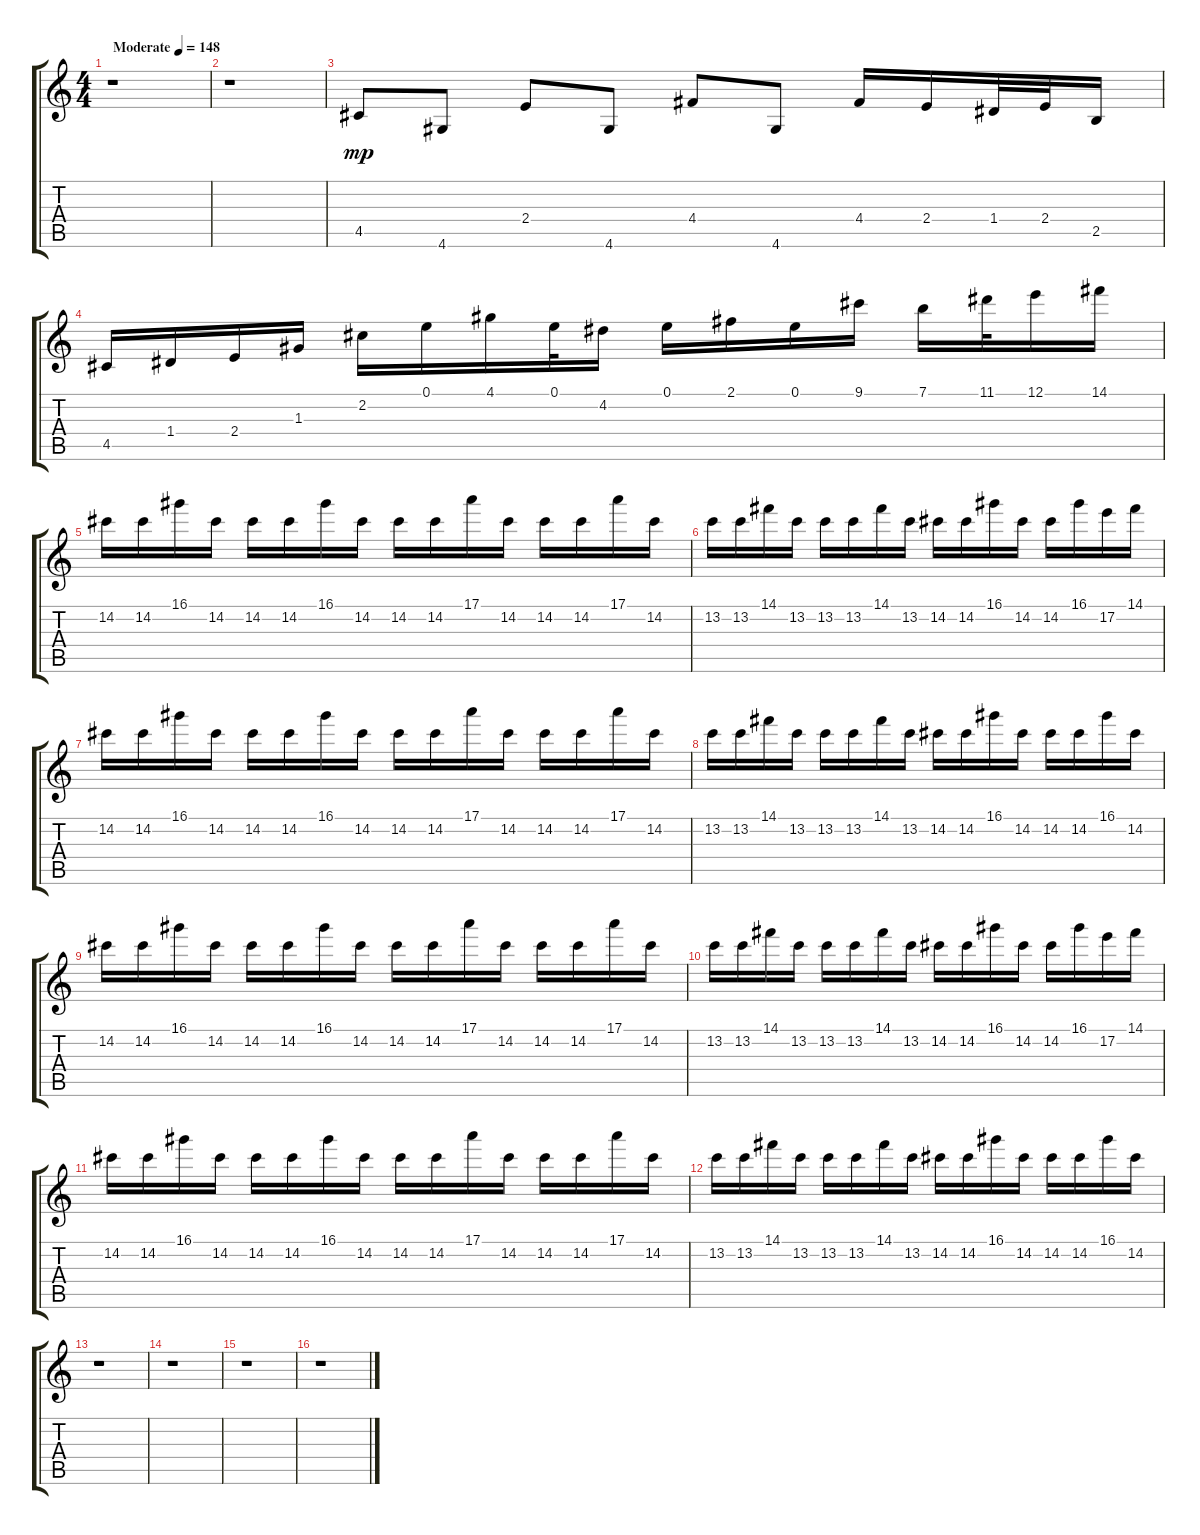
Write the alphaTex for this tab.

\track "" {instrument acousticguitarsteel}
\staff {score tabs}
\tuning (E4 B3 G3 D3 A2 E2) {hide}
\ts (4 4)
\tempo (148 "Moderate")
\clef g2
\ks c
r.1{dy mp instrument acousticguitarsteel} |
r.1 |
4.5.8 4.6.8 2.4.8 4.6.8 4.4.8 4.6.8 4.4.16 2.4.16 1.4.32 2.4.32 2.5.16 |
4.5.16 1.4.16 2.4.16 1.3.16 2.2.16 0.1.16 4.1.16 0.1.32 4.2.16 0.1.16 2.1.16 0.1.16 9.1.16 7.1.16 11.1.32 12.1.16 14.1.16 |
14.2.16 14.2.16 16.1.16 14.2.16 14.2.16 14.2.16 16.1.16 14.2.16 14.2.16 14.2.16 17.1.16 14.2.16 14.2.16 14.2.16 17.1.16 14.2.16 |
13.2.16 13.2.16 14.1.16 13.2.16 13.2.16 13.2.16 14.1.16 13.2.16 14.2.16 14.2.16 16.1.16 14.2.16 14.2.16 16.1.16 17.2.16 14.1.16 |
14.2.16 14.2.16 16.1.16 14.2.16 14.2.16 14.2.16 16.1.16 14.2.16 14.2.16 14.2.16 17.1.16 14.2.16 14.2.16 14.2.16 17.1.16 14.2.16 |
13.2.16 13.2.16 14.1.16 13.2.16 13.2.16 13.2.16 14.1.16 13.2.16 14.2.16 14.2.16 16.1.16 14.2.16 14.2.16 14.2.16 16.1.16 14.2.16 |
14.2.16 14.2.16 16.1.16 14.2.16 14.2.16 14.2.16 16.1.16 14.2.16 14.2.16 14.2.16 17.1.16 14.2.16 14.2.16 14.2.16 17.1.16 14.2.16 |
13.2.16 13.2.16 14.1.16 13.2.16 13.2.16 13.2.16 14.1.16 13.2.16 14.2.16 14.2.16 16.1.16 14.2.16 14.2.16 16.1.16 17.2.16 14.1.16 |
14.2.16 14.2.16 16.1.16 14.2.16 14.2.16 14.2.16 16.1.16 14.2.16 14.2.16 14.2.16 17.1.16 14.2.16 14.2.16 14.2.16 17.1.16 14.2.16 |
13.2.16 13.2.16 14.1.16 13.2.16 13.2.16 13.2.16 14.1.16 13.2.16 14.2.16 14.2.16 16.1.16 14.2.16 14.2.16 14.2.16 16.1.16 14.2.16 |
r.1 |
r.1 |
r.1 |
r.1
